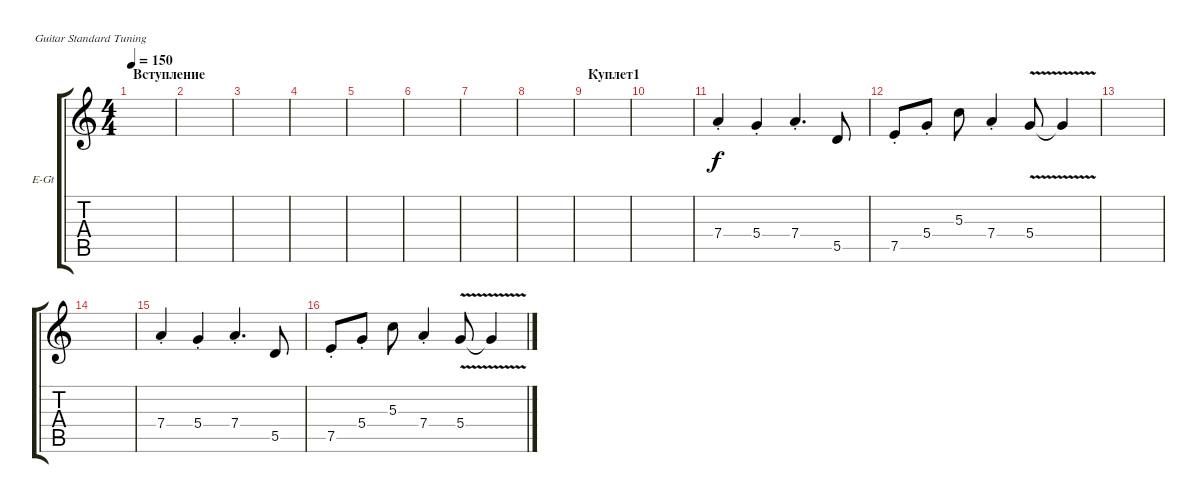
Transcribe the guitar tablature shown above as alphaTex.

\defaultSystemsLayout 4
\bracketExtendMode groupsimilarinstruments
\firstSystemTrackNameOrientation horizontal
\otherSystemsTrackNameOrientation horizontal
\track ("Clear" "E-Gt") {instrument electricguitarclean}
\staff {score tabs}
\tuning (E4 B3 G3 D3 A2 E2)
\ts (4 4)
\section ("" "Вступление")
\tempo 150
\clef g2
\scale
0.487395
\ks c
|
\scale
0.256303 |
\scale
0.256303 |
\scale
0.333333 |
\scale
0.333333 |
\scale
0.333333 |
\scale
0.333333 |
\scale
0.333333 |
\section ("" "Куплет1")
\scale
0.333333 |
\scale
0.333333 |
\scale
0.333333 7.4{st}.4 5.4{st}.4 7.4{st}.4{d} 5.5.8 |
\scale
0.333333 7.5{st}.8 5.4{st}.8 5.3.8 7.4{st}.4 5.4{v}.8 5.4{v t}.4 |
\scale
0.333333 |
\scale
0.333333 |
\scale
0.333333 7.4{st}.4 5.4{st}.4 7.4{st}.4{d} 5.5.8 |
\scale
0.333333 7.5{st}.8 5.4{st}.8 5.3.8 7.4{st}.4 5.4{v}.8 5.4{v t}.4
